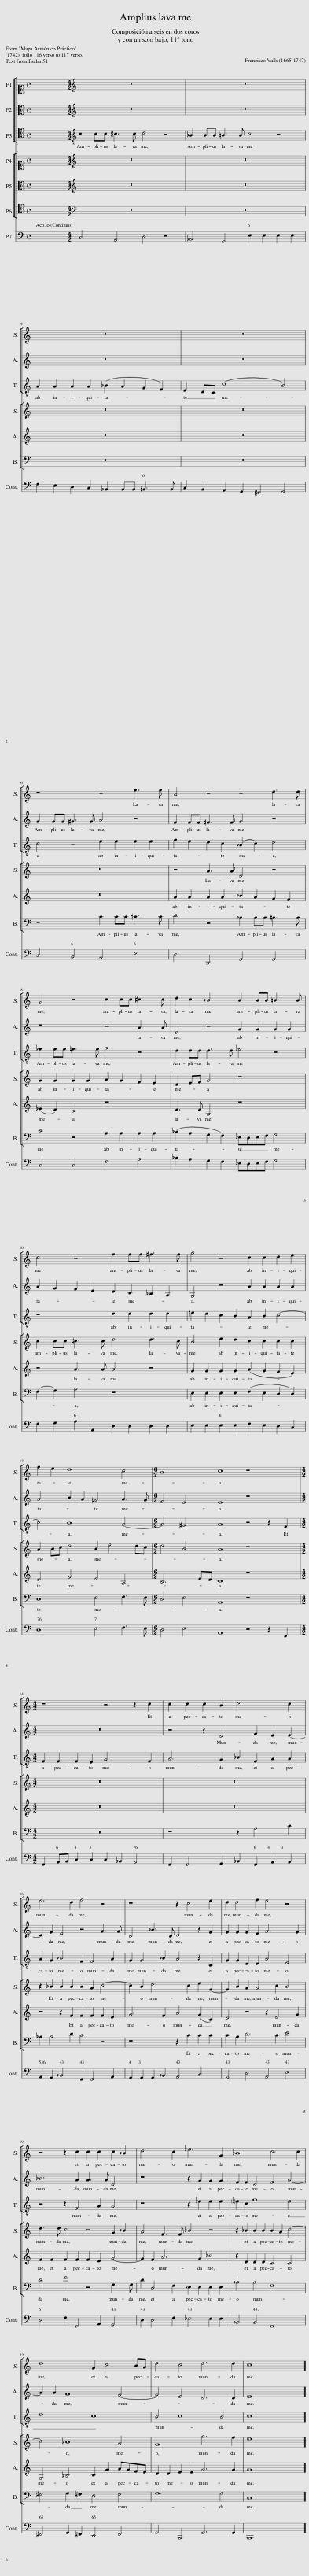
X:1
%%score [ 1 2 3 ] [ 4 5 6 ] 7
L:1/8
M:4/4
I:linebreak $
K:C
V:1 alto1
V:2 alto
V:3 tenor transpose=-12
V:4 alto1
V:5 alto
V:6 tenor
V:7 bass
V:1
 x8 |[M:4/2][K:treble] z16 | z16 |$ z16 | z16 |$ %5
 z8 z4 e3 e | A4 z4 z4 d3 d |$ G4 z4 c2 cc ^c3 c | d2 c2 _B4 B2 BB =B3 B |$ c4 z4 f2 ff ^f3 f | %10
 g4 z4 c2 c2 d2 e2 |$ f2 e2 d8 c4 |[M:6/2] B8 c8 z8 |$[M:4/2] z8 z4 z2 c2 | c2 c2 c2 B2 d6 c2 |$ %15
 e6 d2 f4 z4 | z8 z2 c4 e2 | d2 d4 f2 e4 z4 |$ z4 z2 c2 c2 c2 c2 _B2 | d6 c2 _e6 G2 | %20
 _B8 c6 c2 |$ d8 G2 c4 BA | d4 c4 d6 d2 | c16 |] %24
V:2
 x8 |[M:4/2][K:treble] z16 | z16 |$ z16 | z16 |$ %5
 G2 GG ^G3 G A4 z4 | F2 FF ^F3 F G4 z4 |$ z8 z4 A3 A | D4 z4 G2 G2 G2 G2 |$ A2 G2 F2 E2 D2 C2 _B,2 A,2 | %10
 G,4 z4 A2 A2 A2 A2 |$ A4 B2 A2 ^G4 A3 G |[M:6/2] F4 E4 E8 z8 |$[M:4/2] z16 | z4 z2 D4 F2 E2 E2- |$ %15
 E2 G2 F4 z4 A3 A | D4 _B3 D E4 z2 G2 | G2 G2 G2 F2 A6 G2 |$ _B6 A2 A3 A D4 | z8 z2 G2 G2 G2 | %20
 F2 F2 D4 F4 A4- |$ A2 A2 G8 F4- | F4 E4 D6 D2 | E16 |] %24
V:3
 x8 |[M:4/2][K:treble-8] c2 cc ^c3 c d4 z4 | _B2 BB =B3 B c4 z4 |$ A2 A2 A2 A2 (_B2 A2 G2 F2) | E2 DC (c8 B4) |$ %5
 c4 z4 e2 e2 e2 e2 | f2 e2 d2 c2 (_B2 c2) d4 |$ _e2 ee =e3 e f4 z4 | d2 dd d3 d _e4 z4 |$ z8 d2 d2 d2 d2 | %10
 =e2 d2 c2 B2 A2 B2 c4- |$ c4 B8 A4- |[M:6/2] A4 ^G4 A8 z4 z2 F2 |$[M:4/2] F2 F2 F2 E2 G6 F2 | A6 G2 _B2 F2 A2 A2 |$ %15
 A2 G2 _B4 F2 F4 A2 | G2 G4 _B2 A4 z2 C2 | G2 G2 D2 D2 A4 E4 |$ z4 z2 F4 A2 G4 | z8 z2 _e2 e2 e2 | %20
 !courtesy!_e2 c2 f8 e4 |$ d8 c8 | B4 c8 B4 | c16 |] %24
V:4
 x8 |[M:4/2][K:treble] z16 | z16 |$ z16 | z16 |$ %5
 z16 | z4 A3 A D4 z4 |$ G2 G2 G2 G2 A2 G2 F2 E2 | D2 EF G4 z8 |$ c2 cc ^c3 c d4 d3 c | %10
 B4 e2 d2 c2 c2 c2 c2 |$ A2 Bc d4 B2 e4 dc |[M:6/2] d4 B4 A8 z8 |$[M:4/2] z16 | z16 |$ %15
 z2 _B2 B2 B2 B2 A2 c4- | c2 B2 d6 c2 e2 G2- | G2 B2 A2 A4 c2 B4 |$ d3 d c4 z4 G2 _B2 | A4 F3 F _B4 z4 | %20
 z2 _B2 B2 B2 B2 A2 c4- |$ c4 _B8 A4 | G8 g6 f2 | e16 |] %24
V:5
 x8 |[M:4/2][K:treble] z16 | z16 |$ z16 | z16 |$ %5
 z16 | A2 A2 A2 A2 _B2 A2 G2 F2 |$ (_E2 D2) C4 z8 | D3 D G,4 z8 |$ z4 A3 A A4 z4 | %10
 G2 G2 G2 G2 (A2 G2 F2 E2) |$ D4 F4 E4 A,4 |[M:6/2] B,6 ED C8 z8 |$[M:4/2] z16 | z16 |$ %15
 z4 z2 F2 F2 F2 F2 E2 | G6 F2 A4 (G2 C2) | D4 z4 z2 E4 G2 |$ F2 F2 F2 F2 F2 E2 G4- | G2 F2 A6 G2 _B4 | %20
 z2 D2 D2 D2 C4 C4 |$ G,4 _B,4 C2 G2 AGFE | D2 D2 E2 E2 G6 G2 | G16 |] %24
V:6
 x8 |[M:4/2][K:bass] z16 | z16 |$ z16 | z16 |$ %5
 z8 C2 CC ^C3 C | D4 z4 _B,2 B,B, =B,3 B, |$ C4 z4 A,2 A,2 A,2 A,2 | (_B,2 A,2 G,2 F,2) _E,D,E,F, G,4 |$ (F,2 G,2) A,4 z8 | %10
 E,2 E,2 E,2 E,2 (F,2 E,2 D,2 D,2) |$ D,8 E,4 F,3 E, |[M:6/2] D,4 E,4 A,,8 z8 |$[M:4/2] z16 | z8 z2 A,4 C2 |$ %15
 _B,2 B,4 D2 C4 z4 | z8 z2 C2 C2 C2 | C2 B,2 D6 C2 E4 |$ D4 F4 z4 G,3 G, | D2 D,4 F,2 _E,2 E,2 E,2 E,2 | %20
 _B,4 B,4 F,8 |$ ^F,4 G,2 !courtesy!=F,2 E,4 F,4 | G,12 G,4 | C,16 |] %24
V:7
 x8 |[M:4/2] C,4 A,,4 D,4 z4 | _B,,4 G,,4 E,2 E,2 E,2 E,2 |$ F,2 E,2 D,2 C,2 _B,,2 B,,B,, =B,,3 B,, | C,2 B,,2 A,,2 G,,2 ^F,,4 G,,4 |$ %5
 C,4 B,,4 A,,4 E,4 | D,4 D,,4 G,,4 G,,4 |$ C,4 C,4 F,4 A,4 | _B,2 A,2 G,2 F,2 _E,D,E,F, G,4 |$ F,2 G,2 A,2 A,,2 D,2 D,2 D,2 D,2 | %10
 E,2 E,2 E,2 E,2 F,2 E,2 D,2 C,2 |$ D,8 E,4 F,3 E, |[M:6/2] D,4 E,4 A,,8 z4 z2 F,,2 |$[M:4/2] F,,2 A,,B,, C,2 C,2 C,2 _B,,2 A,,4 | F,,2 F,,4 G,,2 _B,,2 F,,2 A,,2 A,,2 |$ %15
 A,,2 G,,2 _B,,4 F,,2 F,,4 A,,2 | G,,2 G,,2 G,,2 _B,,2 A,,4 C,4 | G,,4 D,4 A,,4 E,4 |$ D,4 F,2 F,,4 A,,2 G,,4 | D,2 D,4 F,2 _E,4 E,2 E,2 | %20
 _B,,4 B,,4 F,,8 |$ ^F,,4 G,,2 !courtesy!=F,,2 E,,4 F,,4 | G,,4 C,,4 G,,6 G,,2 | C,,16 |] %24
